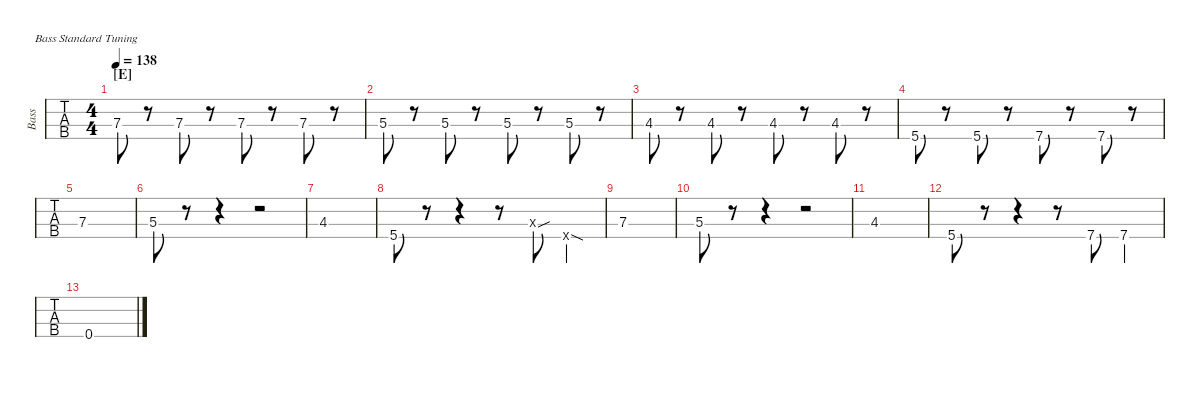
\defaultSystemsLayout 4
\hideDynamics
\bracketExtendMode nobrackets
\track ("Bass" "Bass") {defaultSystemsLayout 4 instrument electricbassfinger}
\staff {tabs}
\tuning (G2 D2 A1 E1)
\ts (4 4)
\section ("E" "")
\tempo 138
\clef f4
\ks c
7.3.8{dy mf} r.8 7.3.8 r.8 7.3.8 r.8 7.3.8 r.8 |
5.3.8 r.8 5.3.8 r.8 5.3.8 r.8 5.3.8 r.8 |
4.3{acc #}.8 r.8 4.3{acc #}.8 r.8 4.3{acc #}.8 r.8 4.3{acc #}.8 r.8 |
5.4.8 r.8 5.4.8 r.8 7.4.8 r.8 7.4.8 r.8 |
7.3.1 |
5.3.8 r.8 r.4 r.2 |
4.3{acc #}.1 |
5.4.8 r.8 r.4 r.8 0.3{sou x}.8 0.4{sod x}.4 |
7.3.1 |
5.3.8 r.8 r.4 r.2 |
4.3{acc #}.1 |
5.4.8 r.8 r.4 r.8 7.4.8 7.4.4 |
0.4.1
